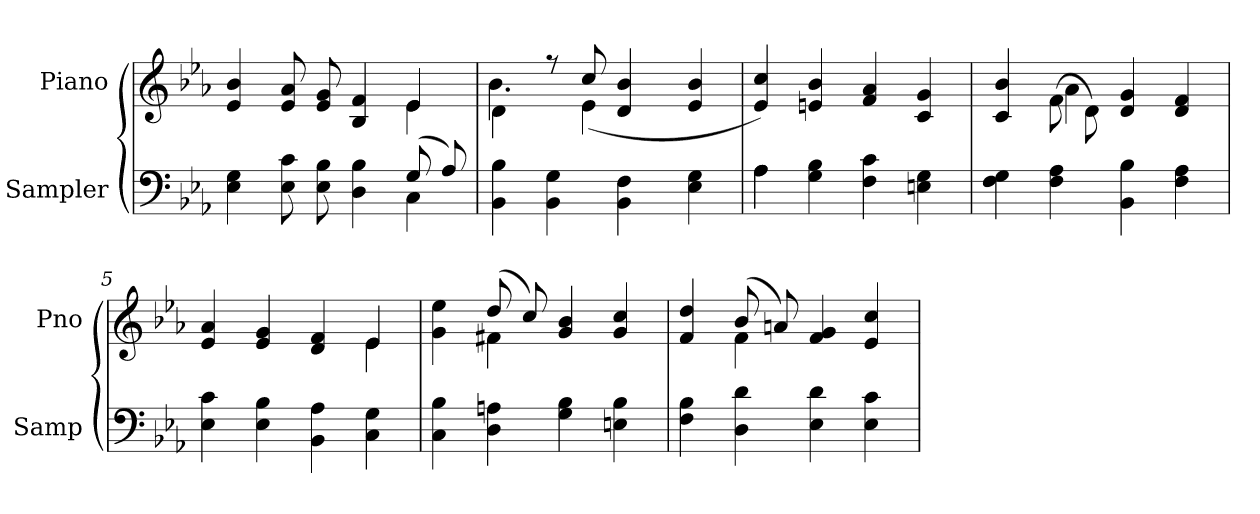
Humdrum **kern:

**kern	**kern
*part2	*part1
*staff2	*staff1
*I"Sampler	*I"Piano
*I'Samp	*I'Pno
*clefF4	*clefG2
*k[b-e-a-]	*k[b-e-a-]
*E-:	*E-:
=1	=1
*^	*^
4E- 4G	2.ryy	4e- 4b-	2.ryy
8E- 8c	.	8e- 8a-	.
8E- 8B-	.	8e- 8g	.
4D 4B-	.	4B- 4f	.
(8G/	4C	4e-/	4e-
8A-/)	.	.	.
*v	*v	*	*
=2	=2	=2
4BB- 4B-	4d\	4.b-
4BB- 4G	8r	.
.	8cc/	(4e-
4BB- 4F	4d 4b-	.
.	.	4.ryy
4E- 4G	4e- 4b-	.
*	*v	*v
=3	=3
*^	*
4A-\	4A-	4e- 4cc)
4G 4B-	2.ryy	4en 4b-
4F 4c	.	4f 4a-
4En 4G	.	4c 4g
*v	*v	*
=4	=4
*	*^
4F 4G	4c 4b-	4ryy
4F 4A-	(8f\	4a-
.	8d\)	.
4BB- 4B-	4d 4g	2ryy
4F 4A-	4d 4f	.
=5	=5	=5
4E- 4c	4e- 4a-	2.ryy
4E- 4B-	4e- 4g	.
4BB- 4A-	4d 4f	.
4C 4G	4e-/	4e-
=6	=6	=6
4C 4B-	4g 4ee-	4ryy
4D 4An	(8dd/	4f#X
.	8cc/)	.
4G 4B-	4g 4b-	2ryy
4En 4B-	4g 4cc	.
=7	=7	=7
4F 4B-	4f 4dd	4ryy
4D 4d	(8b-/	4f
.	8an/)	.
4E- 4d	4f 4g	2ryy
4E- 4c	4e- 4cc	.
*	*v	*v
=	=
*-	*-
